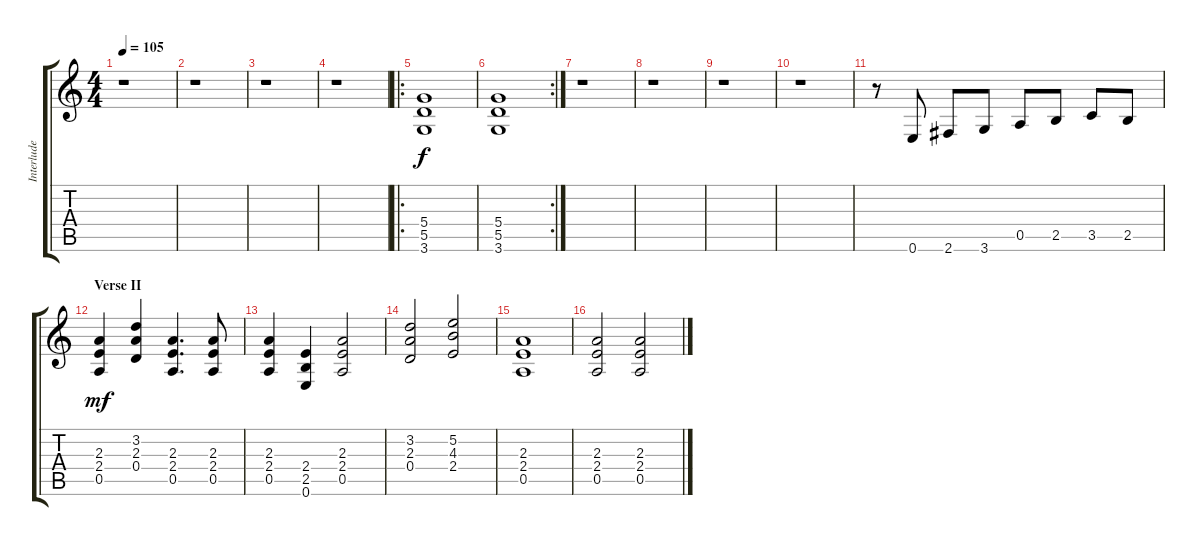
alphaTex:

\track ("Interlude (Chords)" "Interlude ") {instrument overdrivenguitar}
\staff {score tabs}
\tuning (E4 B3 G3 D3 A2 E2) {hide}
\ts (4 4)
\tempo 105
\clef g2
\ks c
r.1{dy f} |
r.1 |
r.1 |
r.1 |
\ro
(5.4 5.5 3.6).1 |
\rc 2
(5.4 5.5 3.6).1 |
r.1 |
r.1 |
r.1 |
r.1 |
r.8 0.6.8 2.6.8 3.6.8 0.5.8 2.5.8 3.5.8 2.5.8 |
\section ("" "Verse II")
(2.3 2.4 0.5).4{dy mf} (3.2 2.3 0.4).4 (2.3 2.4 0.5).4{d} (2.3 2.4 0.5).8 |
(2.3 2.4 0.5).4 (2.4 2.5 0.6).4 (2.3 2.4 0.5).2 |
(3.2 2.3 0.4).2 (5.2 4.3 2.4).2 |
(2.3 2.4 0.5).1 |
(2.3 2.4 0.5).2 (2.3 2.4 0.5).2
